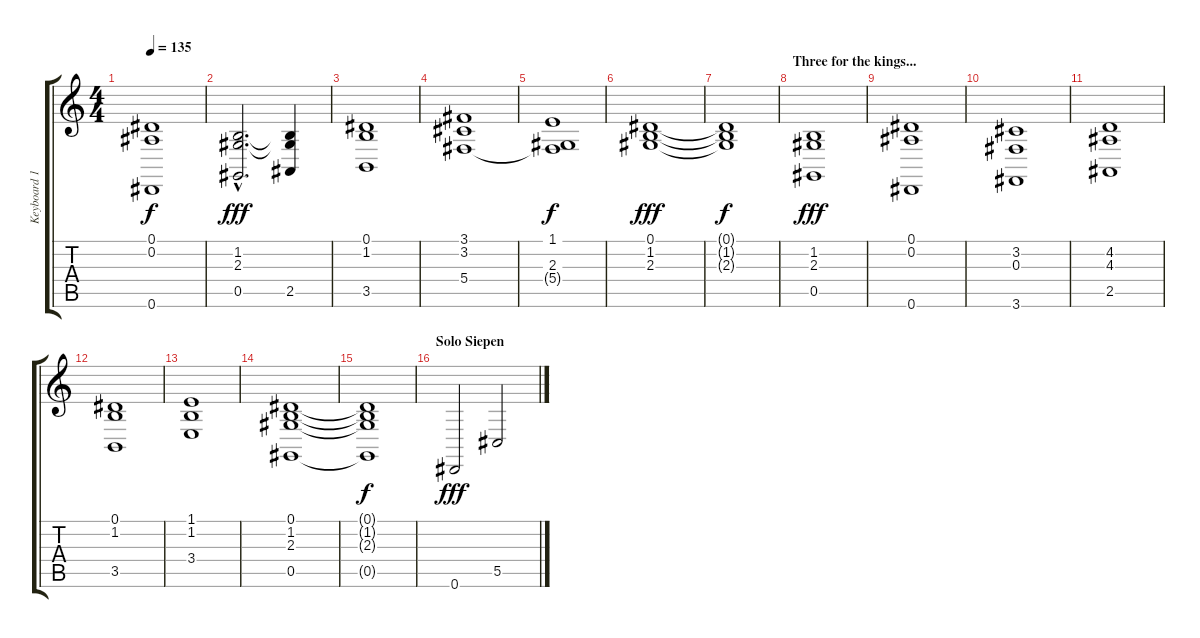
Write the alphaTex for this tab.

\track ("Keyboard 1" "Keyboard 1") {instrument stringensemble1}
\staff {score tabs}
\tuning (Eb4 Bb3 Gb3 Db3 Ab2 Eb2) {hide}
\ts (4 4)
\tempo 135
\clef g2
\ks c
(0.1 0.2 0.6).1{dy f} |
(1.2{hac} 2.3{hac} 0.5{hac}).2{d dy fff} (1.2{t} 2.3{t} 2.5).4 |
(0.1 1.2 3.5).1 |
(3.1 3.2 5.4).1 |
(1.1 2.3 5.4{t}).1{dy f} |
(0.1 1.2 2.3).1{dy fff} |
(0.1{t} 1.2{t} 2.3{t}).1{dy f} |
\section ("" "Three for the kings...")
(1.2 2.3 0.5).1{dy fff} |
(0.1 0.2 0.6).1 |
(3.2 0.3 3.6).1 |
(4.2 4.3 2.5).1 |
(0.1 1.2 3.5).1 |
(1.1 1.2 3.4).1 |
(0.1 1.2 2.3 0.5).1 |
(0.1{t} 1.2{t} 2.3{t} 0.5{t}).1{dy f} |
\section ("" "Solo Siepen")
0.6.2{dy fff volume 10 instrument stringensemble1} 5.5.2
